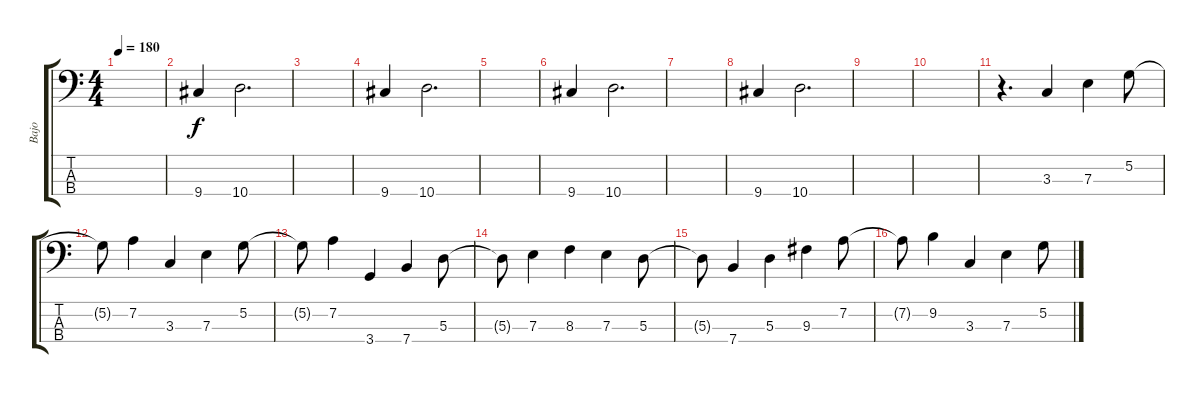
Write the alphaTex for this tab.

\track ("Bajo" "Bajo") {instrument electricbasspick}
\staff {score tabs}
\tuning (G2 D2 A1 E1) {hide}
\ts (4 4)
\tempo 180
\clef f4
\ks c
|
9.4.4 10.4.2{d} |
|
9.4.4 10.4.2{d} |
|
9.4.4 10.4.2{d} |
|
9.4.4 10.4.2{d} |
|
|
r.4{d} 3.3.4 7.3.4 5.2.8 |
5.2{t}.8 7.2.4 3.3.4 7.3.4 5.2.8 |
5.2{t}.8 7.2.4 3.4.4 7.4.4 5.3.8 |
5.3{t}.8 7.3.4 8.3.4 7.3.4 5.3.8 |
5.3{t}.8 7.4.4 5.3.4 9.3.4 7.2.8 |
7.2{t}.8 9.2.4 3.3.4 7.3.4 5.2.8
